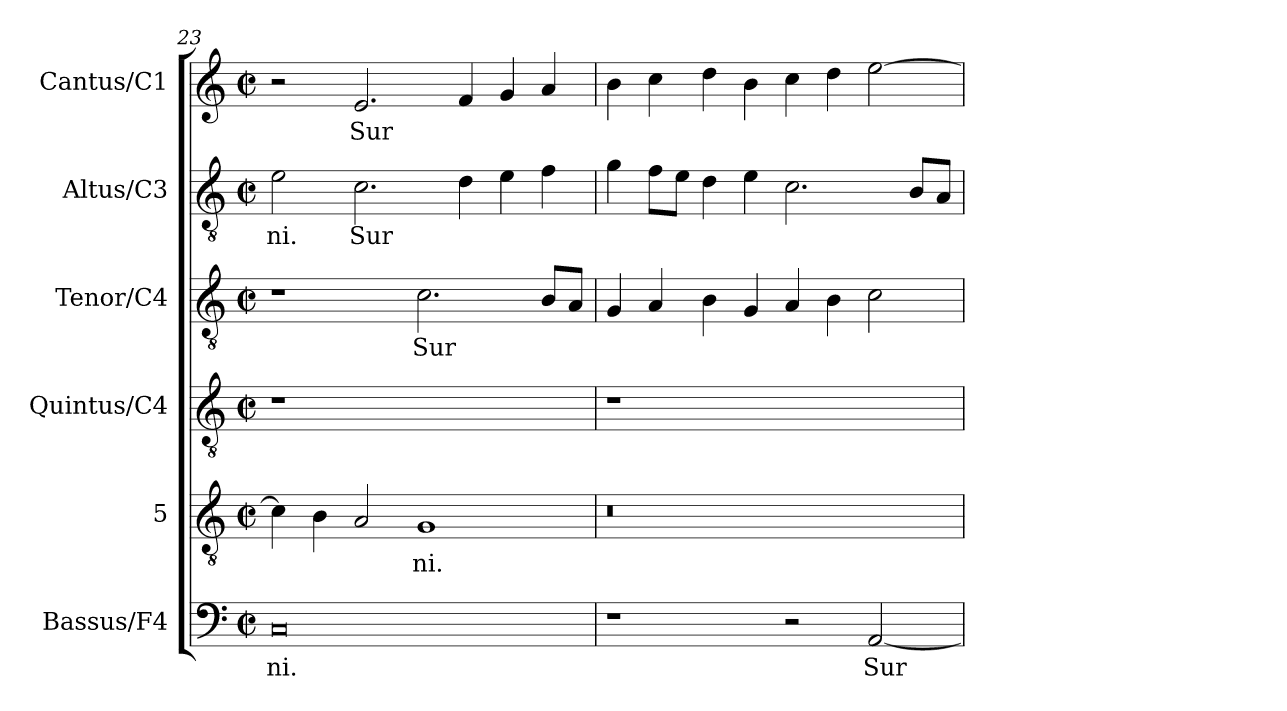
**kern	**text	**kern	**text	**kern	**kern	**text	**kern	**text	**kern	**text
*part6	*part6	*part5	*part5	*part4	*part3	*part3	*part2	*part2	*part1	*part1
*staff6	*staff6	*staff5	*staff5	*staff4	*staff3	*staff3	*staff2	*staff2	*staff1	*staff1
*I"Bassus/F4	*	*I"5	*	*I"Quintus/C4	*I"Tenor/C4	*	*I"Altus/C3	*	*I"Cantus/C1	*
*I'B	*	*	*	*	*I'T	*	*I'A	*	*I'C	*
*clefF4	*	*clefGv2	*	*clefGv2	*clefGv2	*	*clefGv2	*	*clefG2	*
*k[]	*	*k[]	*	*k[]	*k[]	*	*k[]	*	*k[]	*
*C:	*	*C:	*	*C:	*C:	*	*C:	*	*C:	*
*M2/2	*	*M2/2	*	*M2/2	*M2/2	*	*M2/2	*	*M2/2	*
*met(c|)	*	*met(c|)	*	*met(c|)	*met(c|)	*	*met(c|)	*	*met(c|)	*
=23	=23	=23	=23	=23	=23	=23	=23	=23	=23	=23
!	!LO:LY:b:cj	!	!LO:LY:b:cj	!	!	!	!	!LO:LY:b:cj	!	!
0C	-ni.	4c\]	--	1r	1r	.	2e\	-ni.	2r	.
!	!	!	!LO:LY:b:cj	!	!	!	!	!	!	!
.	.	4B\	--	.	.	.	.	.	.	.
!	!	!	!LO:LY:b:cj	!	!	!	!	!LO:LY:b:cj	!	!LO:LY:b:cj
.	.	2A/	--	.	.	.	2.c\	Sur-	2.e/	Sur-
!	!	!	!LO:LY:b:cj	!	!	!LO:LY:b:cj	!	!	!	!
.	.	1G	-ni.	1ryy	2.c\	Sur-	.	.	.	.
!	!	!	!	!	!	!	!	!LO:LY:b:cj	!	!LO:LY:b:cj
.	.	.	.	.	.	.	4d\	--	4f/	--
!	!	!	!	!	!	!	!	!LO:LY:b:cj	!	!LO:LY:b:cj
.	.	.	.	.	.	.	4e\	--	4g/	--
!	!	!	!	!	!	!LO:LY:b:cj	!	!LO:LY:b:cj	!	!LO:LY:b:cj
.	.	.	.	.	8B/L	--	4f\	--	4a/	--
!	!	!	!	!	!	!LO:LY:b:cj	!	!	!	!
.	.	.	.	.	8A/J	--	.	.	.	.
!!LO:PB:g=z
=24	=24	=24	=24	=24	=24	=24	=24	=24	=24	=24
!	!	!	!	!	!	!LO:LY:b:cj	!	!LO:LY:b:cj	!	!LO:LY:b:cj
1r	.	0r	.	1r	4G/	--	4g\	--	4b\	--
!	!	!	!	!	!	!LO:LY:b:cj	!	!LO:LY:b:cj	!	!LO:LY:b:cj
.	.	.	.	.	4A/	--	8f\L	--	4cc\	--
!	!	!	!	!	!	!	!	!LO:LY:b:cj	!	!
.	.	.	.	.	.	.	8e\J	--	.	.
!	!	!	!	!	!	!LO:LY:b:cj	!	!LO:LY:b:cj	!	!LO:LY:b:cj
.	.	.	.	.	4B\	--	4d\	--	4dd\	--
!	!	!	!	!	!	!LO:LY:b:cj	!	!LO:LY:b:cj	!	!LO:LY:b:cj
.	.	.	.	.	4G/	--	4e\	--	4b\	--
!	!	!	!	!	!	!LO:LY:b:cj	!	!LO:LY:b:cj	!	!LO:LY:b:cj
2r	.	.	.	1ryy	4A/	--	2.c\	--	4cc\	--
!	!	!	!	!	!	!LO:LY:b:cj	!	!	!	!LO:LY:b:cj
.	.	.	.	.	4B\	--	.	.	4dd\	--
!	!LO:LY:b:cj	!	!	!	!	!LO:LY:b:cj	!	!	!	!LO:LY:b:cj
[<2AA/	Sur-	.	.	.	2c\	--	.	.	[>2ee\	--
!	!	!	!	!	!	!	!	!LO:LY:b:cj	!	!
.	.	.	.	.	.	.	8B/L	--	.	.
!	!	!	!	!	!	!	!	!LO:LY:b:cj	!	!
.	.	.	.	.	.	.	8A/J	--	.	.
=	=	=	=	=	=	=	=	=	=	=
*-	*-	*-	*-	*-	*-	*-	*-	*-	*-	*-
